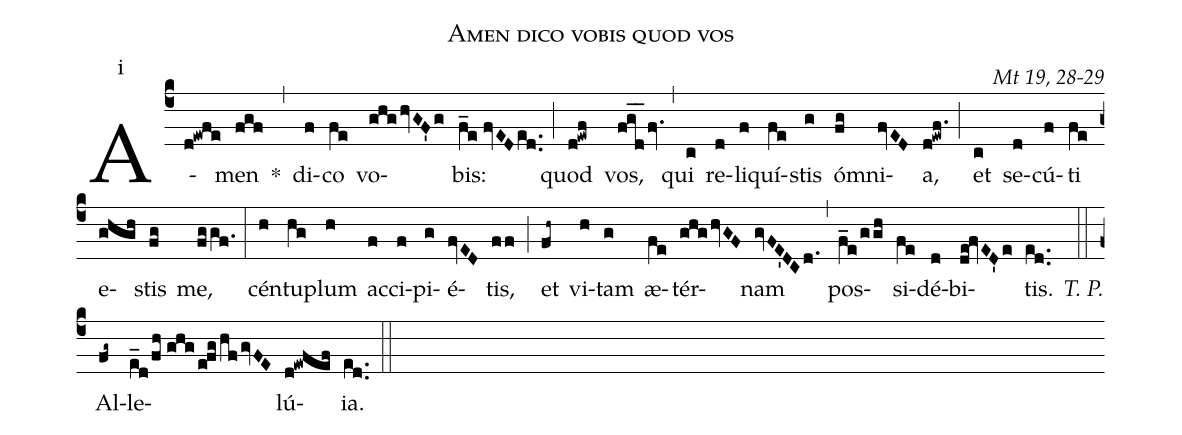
name:Amen dico vobis quod vos;
commentary: Mt 19, 28-29;
mode:i;
%%
(c4) A(d!ewfe)men(fgf) *(,) di(f)co(fe) vo(ghghvGF'g)bis:(f_e//fvEDed..) (;) quod(d!ewf) vos,(fgd__fv.) (,) qui(c) re(d)li(f)quí(fe)stis(g) ó(fg)mni(fvED)a,(d!ewf.) (;) et(c) se(d)cú(f)ti(fe) e(ghgh)stis(fg) me,(fggf.) (:) cén(h)tu(hg)plum(h) ac(f)ci(f)pi(g)é(fvED)tis,(ff) (;) et(fh~) vi(h)tam(g) æ(fe)tér(ghghvGF)nam(gvFE'DCd.) (,) pos(f_e/ggh)si(fe)dé(d)bi(de!fvED'e)tis.(ed..) <i>T. P.</i>(::) Al(fg~)le(e_d/fh//ghg/e!fg/hfgvFE)lú(d!ewfef)ia.(ed..) (::)
